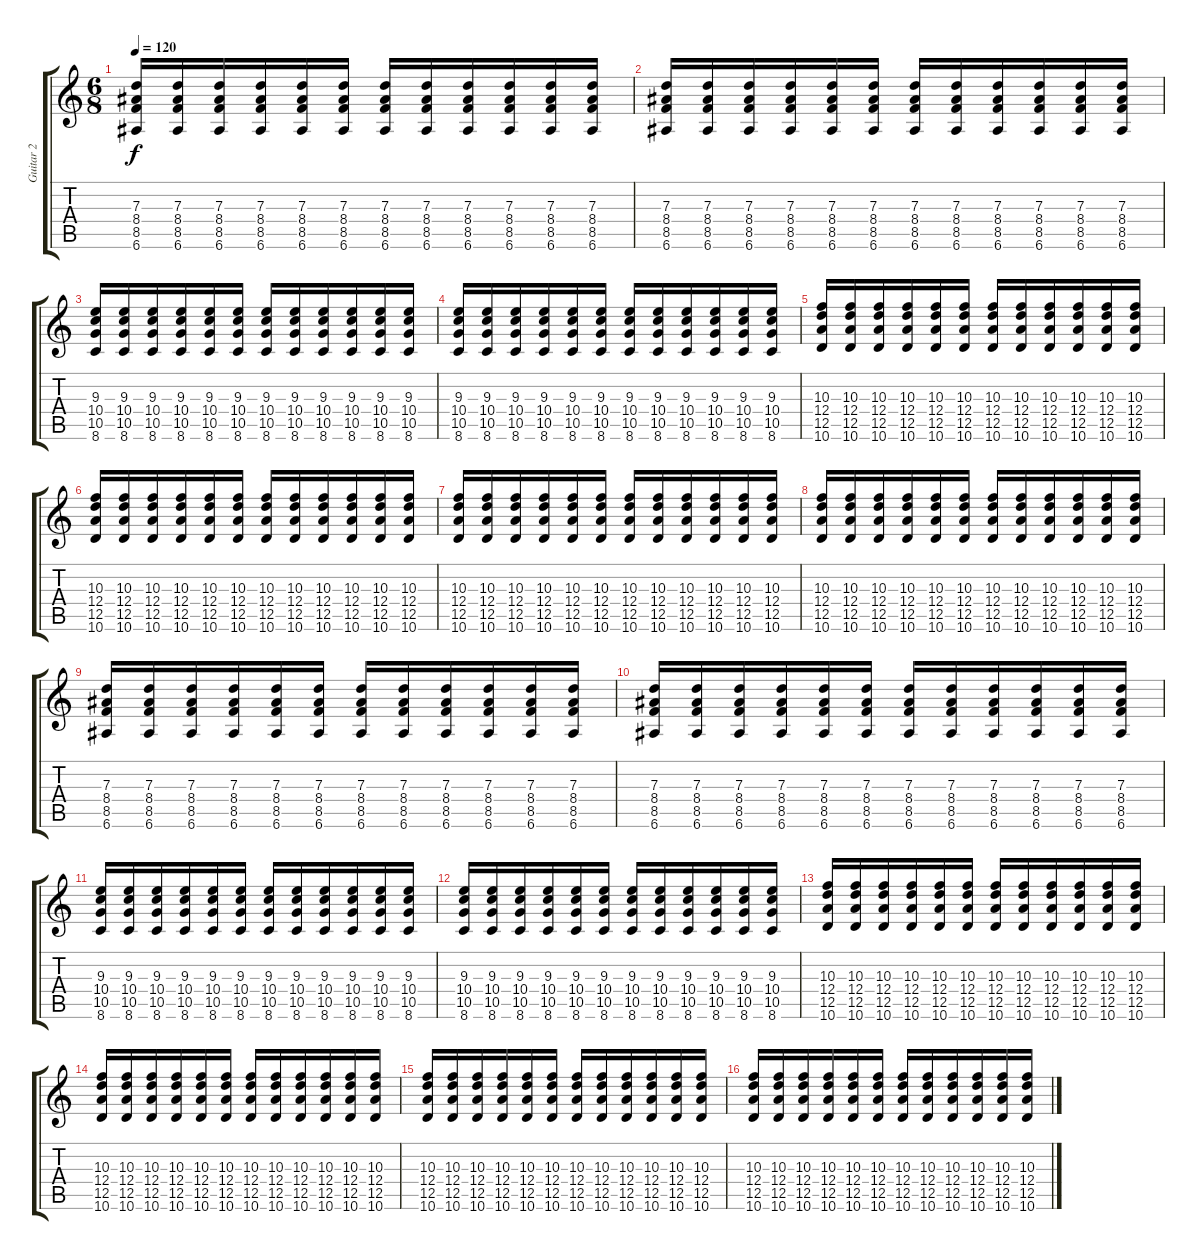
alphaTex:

\track ("Guitar 2" "Guitar 2") {instrument electricguitarclean}
\staff {score tabs}
\tuning (E4 B3 G3 D3 A2 E2) {hide}
\ts (6 8)
\tempo 120
\clef g2
\ks c
(7.3 8.4 8.5 6.6).16{dy f} (7.3 8.4 8.5 6.6).16 (7.3 8.4 8.5 6.6).16 (7.3 8.4 8.5 6.6).16 (7.3 8.4 8.5 6.6).16 (7.3 8.4 8.5 6.6).16 (7.3 8.4 8.5 6.6).16 (7.3 8.4 8.5 6.6).16 (7.3 8.4 8.5 6.6).16 (7.3 8.4 8.5 6.6).16 (7.3 8.4 8.5 6.6).16 (7.3 8.4 8.5 6.6).16 |
(7.3 8.4 8.5 6.6).16 (7.3 8.4 8.5 6.6).16 (7.3 8.4 8.5 6.6).16 (7.3 8.4 8.5 6.6).16 (7.3 8.4 8.5 6.6).16 (7.3 8.4 8.5 6.6).16 (7.3 8.4 8.5 6.6).16 (7.3 8.4 8.5 6.6).16 (7.3 8.4 8.5 6.6).16 (7.3 8.4 8.5 6.6).16 (7.3 8.4 8.5 6.6).16 (7.3 8.4 8.5 6.6).16 |
(9.3 10.4 10.5 8.6).16 (9.3 10.4 10.5 8.6).16 (9.3 10.4 10.5 8.6).16 (9.3 10.4 10.5 8.6).16 (9.3 10.4 10.5 8.6).16 (9.3 10.4 10.5 8.6).16 (9.3 10.4 10.5 8.6).16 (9.3 10.4 10.5 8.6).16 (9.3 10.4 10.5 8.6).16 (9.3 10.4 10.5 8.6).16 (9.3 10.4 10.5 8.6).16 (9.3 10.4 10.5 8.6).16 |
(9.3 10.4 10.5 8.6).16 (9.3 10.4 10.5 8.6).16 (9.3 10.4 10.5 8.6).16 (9.3 10.4 10.5 8.6).16 (9.3 10.4 10.5 8.6).16 (9.3 10.4 10.5 8.6).16 (9.3 10.4 10.5 8.6).16 (9.3 10.4 10.5 8.6).16 (9.3 10.4 10.5 8.6).16 (9.3 10.4 10.5 8.6).16 (9.3 10.4 10.5 8.6).16 (9.3 10.4 10.5 8.6).16 |
(10.3 12.4 12.5 10.6).16 (10.3 12.4 12.5 10.6).16 (10.3 12.4 12.5 10.6).16 (10.3 12.4 12.5 10.6).16 (10.3 12.4 12.5 10.6).16 (10.3 12.4 12.5 10.6).16 (10.3 12.4 12.5 10.6).16 (10.3 12.4 12.5 10.6).16 (10.3 12.4 12.5 10.6).16 (10.3 12.4 12.5 10.6).16 (10.3 12.4 12.5 10.6).16 (10.3 12.4 12.5 10.6).16 |
(10.3 12.4 12.5 10.6).16 (10.3 12.4 12.5 10.6).16 (10.3 12.4 12.5 10.6).16 (10.3 12.4 12.5 10.6).16 (10.3 12.4 12.5 10.6).16 (10.3 12.4 12.5 10.6).16 (10.3 12.4 12.5 10.6).16 (10.3 12.4 12.5 10.6).16 (10.3 12.4 12.5 10.6).16 (10.3 12.4 12.5 10.6).16 (10.3 12.4 12.5 10.6).16 (10.3 12.4 12.5 10.6).16 |
(10.3 12.4 12.5 10.6).16 (10.3 12.4 12.5 10.6).16 (10.3 12.4 12.5 10.6).16 (10.3 12.4 12.5 10.6).16 (10.3 12.4 12.5 10.6).16 (10.3 12.4 12.5 10.6).16 (10.3 12.4 12.5 10.6).16 (10.3 12.4 12.5 10.6).16 (10.3 12.4 12.5 10.6).16 (10.3 12.4 12.5 10.6).16 (10.3 12.4 12.5 10.6).16 (10.3 12.4 12.5 10.6).16 |
(10.3 12.4 12.5 10.6).16 (10.3 12.4 12.5 10.6).16 (10.3 12.4 12.5 10.6).16 (10.3 12.4 12.5 10.6).16 (10.3 12.4 12.5 10.6).16 (10.3 12.4 12.5 10.6).16 (10.3 12.4 12.5 10.6).16 (10.3 12.4 12.5 10.6).16 (10.3 12.4 12.5 10.6).16 (10.3 12.4 12.5 10.6).16 (10.3 12.4 12.5 10.6).16 (10.3 12.4 12.5 10.6).16 |
(7.3 8.4 8.5 6.6).16 (7.3 8.4 8.5 6.6).16 (7.3 8.4 8.5 6.6).16 (7.3 8.4 8.5 6.6).16 (7.3 8.4 8.5 6.6).16 (7.3 8.4 8.5 6.6).16 (7.3 8.4 8.5 6.6).16 (7.3 8.4 8.5 6.6).16 (7.3 8.4 8.5 6.6).16 (7.3 8.4 8.5 6.6).16 (7.3 8.4 8.5 6.6).16 (7.3 8.4 8.5 6.6).16 |
(7.3 8.4 8.5 6.6).16 (7.3 8.4 8.5 6.6).16 (7.3 8.4 8.5 6.6).16 (7.3 8.4 8.5 6.6).16 (7.3 8.4 8.5 6.6).16 (7.3 8.4 8.5 6.6).16 (7.3 8.4 8.5 6.6).16 (7.3 8.4 8.5 6.6).16 (7.3 8.4 8.5 6.6).16 (7.3 8.4 8.5 6.6).16 (7.3 8.4 8.5 6.6).16 (7.3 8.4 8.5 6.6).16 |
(9.3 10.4 10.5 8.6).16 (9.3 10.4 10.5 8.6).16 (9.3 10.4 10.5 8.6).16 (9.3 10.4 10.5 8.6).16 (9.3 10.4 10.5 8.6).16 (9.3 10.4 10.5 8.6).16 (9.3 10.4 10.5 8.6).16 (9.3 10.4 10.5 8.6).16 (9.3 10.4 10.5 8.6).16 (9.3 10.4 10.5 8.6).16 (9.3 10.4 10.5 8.6).16 (9.3 10.4 10.5 8.6).16 |
(9.3 10.4 10.5 8.6).16 (9.3 10.4 10.5 8.6).16 (9.3 10.4 10.5 8.6).16 (9.3 10.4 10.5 8.6).16 (9.3 10.4 10.5 8.6).16 (9.3 10.4 10.5 8.6).16 (9.3 10.4 10.5 8.6).16 (9.3 10.4 10.5 8.6).16 (9.3 10.4 10.5 8.6).16 (9.3 10.4 10.5 8.6).16 (9.3 10.4 10.5 8.6).16 (9.3 10.4 10.5 8.6).16 |
(10.3 12.4 12.5 10.6).16 (10.3 12.4 12.5 10.6).16 (10.3 12.4 12.5 10.6).16 (10.3 12.4 12.5 10.6).16 (10.3 12.4 12.5 10.6).16 (10.3 12.4 12.5 10.6).16 (10.3 12.4 12.5 10.6).16 (10.3 12.4 12.5 10.6).16 (10.3 12.4 12.5 10.6).16 (10.3 12.4 12.5 10.6).16 (10.3 12.4 12.5 10.6).16 (10.3 12.4 12.5 10.6).16 |
(10.3 12.4 12.5 10.6).16 (10.3 12.4 12.5 10.6).16 (10.3 12.4 12.5 10.6).16 (10.3 12.4 12.5 10.6).16 (10.3 12.4 12.5 10.6).16 (10.3 12.4 12.5 10.6).16 (10.3 12.4 12.5 10.6).16 (10.3 12.4 12.5 10.6).16 (10.3 12.4 12.5 10.6).16 (10.3 12.4 12.5 10.6).16 (10.3 12.4 12.5 10.6).16 (10.3 12.4 12.5 10.6).16 |
(10.3 12.4 12.5 10.6).16 (10.3 12.4 12.5 10.6).16 (10.3 12.4 12.5 10.6).16 (10.3 12.4 12.5 10.6).16 (10.3 12.4 12.5 10.6).16 (10.3 12.4 12.5 10.6).16 (10.3 12.4 12.5 10.6).16 (10.3 12.4 12.5 10.6).16 (10.3 12.4 12.5 10.6).16 (10.3 12.4 12.5 10.6).16 (10.3 12.4 12.5 10.6).16 (10.3 12.4 12.5 10.6).16 |
(10.3 12.4 12.5 10.6).16 (10.3 12.4 12.5 10.6).16 (10.3 12.4 12.5 10.6).16 (10.3 12.4 12.5 10.6).16 (10.3 12.4 12.5 10.6).16 (10.3 12.4 12.5 10.6).16 (10.3 12.4 12.5 10.6).16 (10.3 12.4 12.5 10.6).16 (10.3 12.4 12.5 10.6).16 (10.3 12.4 12.5 10.6).16 (10.3 12.4 12.5 10.6).16 (10.3 12.4 12.5 10.6).16
